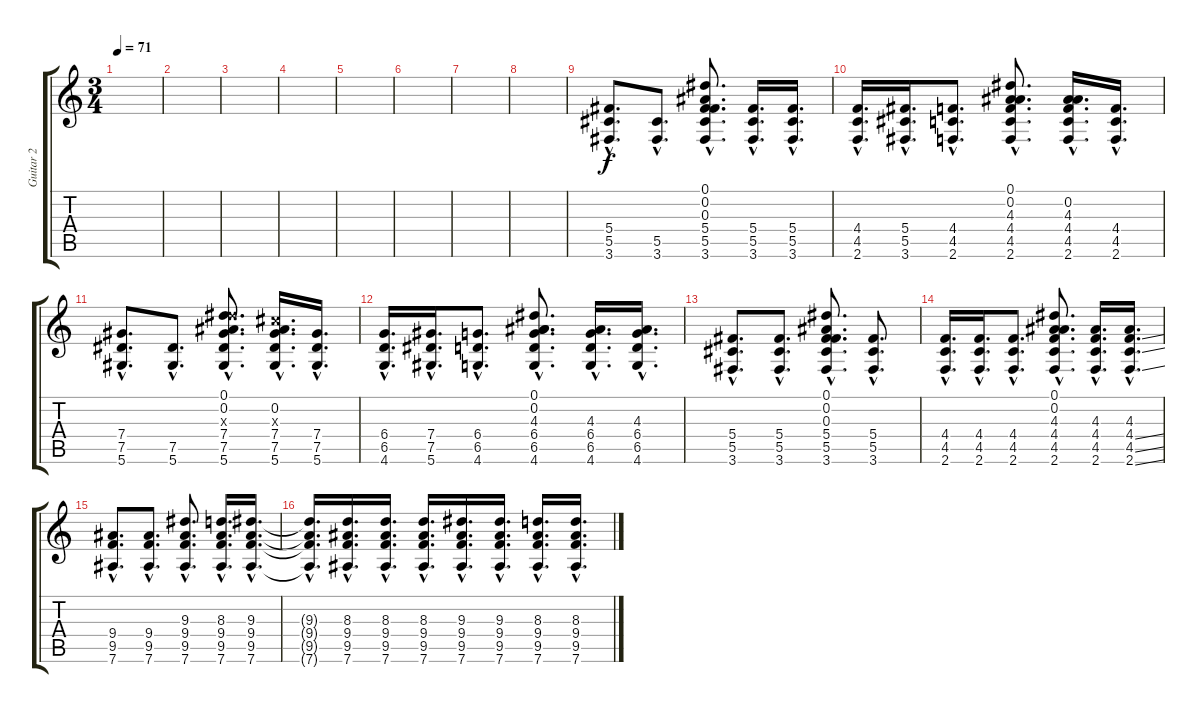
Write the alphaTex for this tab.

\track ("Guitar 2" "Guitar 2") {instrument overdrivenguitar}
\staff {score tabs}
\tuning (Eb4 Bb3 Gb3 Db3 Ab2 Eb2) {hide}
\ts (3 4)
\tempo 71
\clef g2
\ks c
|
|
|
|
|
|
|
|
(5.4{hac} 5.5{hac} 3.6{hac}).8{d volume 9 instrument overdrivenguitar} (5.5{hac} 3.6{hac}).8{d} (0.1{hac} 0.2{hac} 0.3{hac} 5.4{hac} 5.5{hac} 3.6{hac}).8{d} (5.4{hac} 5.5{hac} 3.6{hac}).16{d} (5.4{hac} 5.5{hac} 3.6{hac}).16{d} |
(4.4{hac} 4.5{hac} 2.6{hac}).16{d} (5.4{hac} 5.5{hac} 3.6{hac}).16{d} (4.4{hac} 4.5{hac} 2.6{hac}).8{d} (0.1{hac} 0.2{hac} 4.3{hac} 4.4{hac} 4.5{hac} 2.6{hac}).8{d} (0.2{hac} 4.3{hac} 4.4{hac} 4.5{hac} 2.6{hac}).16{d} (4.4{hac} 4.5{hac} 2.6{hac}).16{d} |
(7.4{hac} 7.5{hac} 5.6{hac}).8{d} (7.5{hac} 5.6{hac}).8{d} (0.1{hac} 0.2{hac} 9.3{hac x} 7.4{hac} 7.5{hac} 5.6{hac}).8{d} (0.2{hac} 7.3{hac x} 7.4{hac} 7.5{hac} 5.6{hac}).16{d} (7.4{hac} 7.5{hac} 5.6{hac}).16{d} |
(6.4{hac} 6.5{hac} 4.6{hac}).16{d} (7.4{hac} 7.5{hac} 5.6{hac}).16{d} (6.4{hac} 6.5{hac} 4.6{hac}).8{d} (0.1{hac} 0.2{hac} 4.3{hac} 6.4{hac} 6.5{hac} 4.6{hac}).8{d} (4.3{hac} 6.4{hac} 6.5{hac} 4.6{hac}).16{d} (4.3{hac} 6.4{hac} 6.5{hac} 4.6{hac}).16{d} |
(5.4{hac} 5.5{hac} 3.6{hac}).8{d} (5.4{hac} 5.5{hac} 3.6{hac}).8{d} (0.1{hac} 0.2{hac} 0.3{hac} 5.4{hac} 5.5{hac} 3.6{hac}).8{d} (5.4{hac} 5.5{hac} 3.6{hac}).8{d} |
(4.4{hac} 4.5{hac} 2.6{hac}).16{d} (4.4{hac} 4.5{hac} 2.6{hac}).16{d} (4.4{hac} 4.5{hac} 2.6{hac}).8{d} (0.1{hac} 0.2{hac} 4.3{hac} 4.4{hac} 4.5{hac} 2.6{hac}).8{d} (4.3{hac} 4.4{hac} 4.5{hac} 2.6{hac}).16{d} (4.3{hac} 4.4{ss hac} 4.5{ss hac} 2.6{ss hac}).16{d} |
(9.4{hac} 9.5{hac} 7.6{hac}).8{d} (9.4{hac} 9.5{hac} 7.6{hac}).8{d} (9.3{hac} 9.4{hac} 9.5{hac} 7.6{hac}).8{d} (8.3{hac} 9.4{hac} 9.5{hac} 7.6{hac}).16{d} (9.3{hac} 9.4{hac} 9.5{hac} 7.6{hac}).16{d} |
(9.3{hac t} 9.4{hac t} 9.5{hac t} 7.6{hac t}).16{d} (8.3{hac} 9.4{hac} 9.5{hac} 7.6{hac}).16{d} (8.3{hac} 9.4{hac} 9.5{hac} 7.6{hac}).16{d} (8.3{hac} 9.4{hac} 9.5{hac} 7.6{hac}).16{d} (9.3{hac} 9.4{hac} 9.5{hac} 7.6{hac}).16{d} (9.3{hac} 9.4{hac} 9.5{hac} 7.6{hac}).16{d} (8.3{hac} 9.4{hac} 9.5{hac} 7.6{hac}).16{d} (8.3{hac} 9.4{hac} 9.5{hac} 7.6{hac}).16{d}
